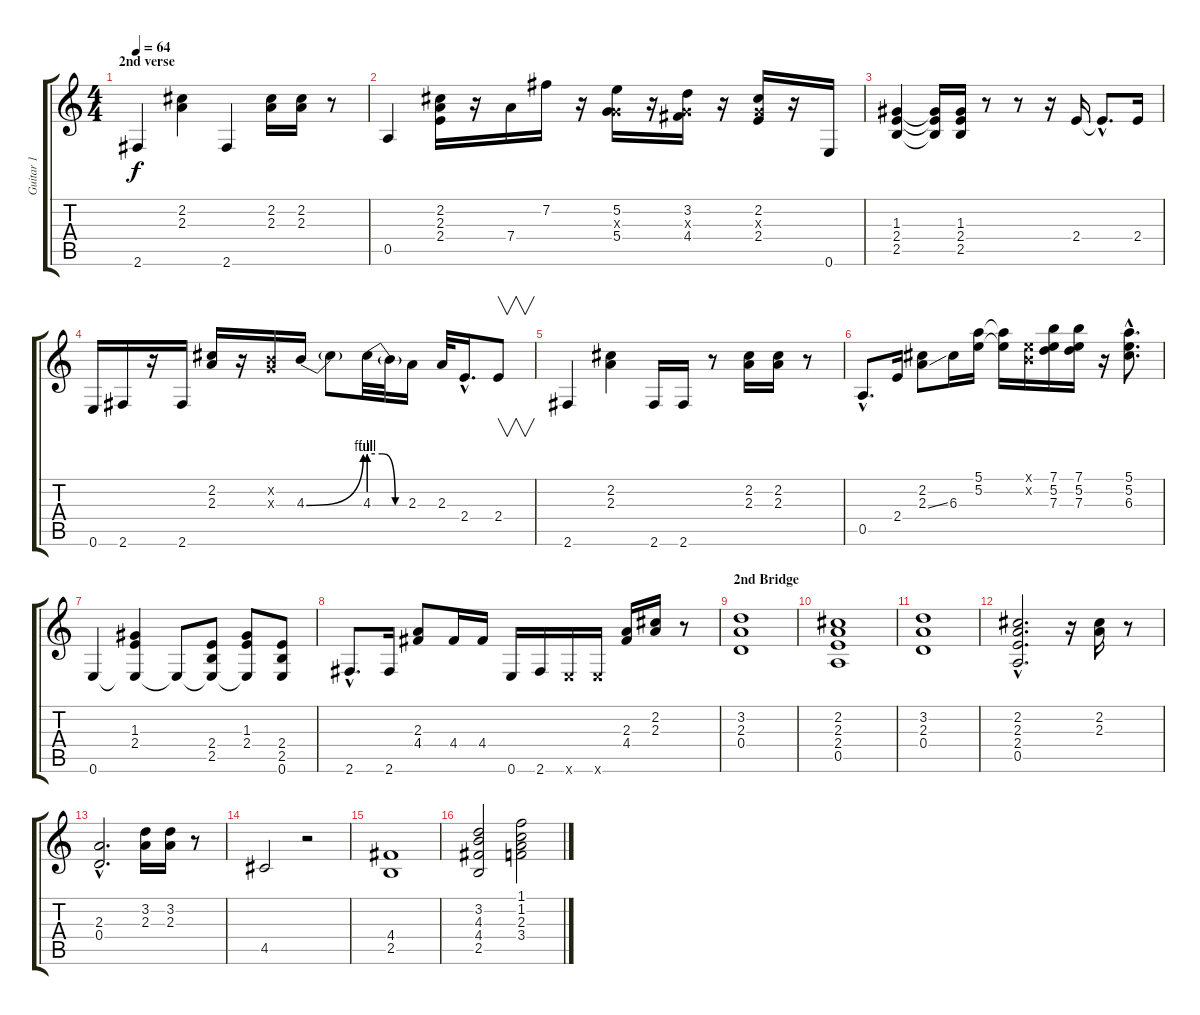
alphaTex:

\track ("Guitar 1" "Guitar 1") {instrument electricguitarclean}
\staff {score tabs}
\tuning (E4 B3 G3 D3 A2 E2) {hide}
\ts (4 4)
\section ("" "2nd verse")
\tempo 64
\clef g2
\ks c
2.6.4{dy f} (2.2 2.3).4 2.6.4 (2.2 2.3).16 (2.2 2.3).16 r.8 |
0.5.4 (2.2 2.3 2.4).16 r.16 7.4.16 7.2.16 r.16 (5.2 0.3{x} 5.4).16 r.16 (3.2 0.3{x} 4.4).16 r.16 (2.2 0.3{x} 2.4).16 r.16 0.6.16 |
(1.3 2.4 2.5).4 (1.3{t} 2.4{t} 2.5{t}).16 (1.3 2.4 2.5).16 r.8 r.8 r.16 2.4.16 2.4{hac t}.8{d} 2.4.16 |
0.6.16 2.6.16 r.16 2.6.16 (2.2 2.3).16 r.16 (0.2{x} 0.3{x}).16 4.3{be (bend 0 0 60 4)}.16 4.3{t}.8 4.3{be (custom 0 4 20 4 40 0 60 0)}.32 4.3{t}.32 2.3.16 2.3.32 2.4{hac}.16{d} 2.4.8{v} |
2.6.4 (2.2 2.3).4 2.6.16 2.6.16 r.8 (2.2 2.3).16 (2.2 2.3).16 r.8 |
0.5{hac}.8{d} 2.4.16 (2.2 2.3{ss}).8 6.3.16 (5.1 5.2).16 (5.1{t} 5.2{t}).16 (0.1{x} 0.2{x}).16 (7.1 5.2 7.3).16 (7.1 5.2 7.3).16 r.16 (5.1{hac} 5.2{hac} 6.3{hac}).8{d} |
0.6.4 (1.3 2.4 0.6{t}).4 0.6{t}.8 (2.4 2.5 0.6{t}).8 (1.3 2.4 0.6{t}).8 (2.4 2.5 0.6).8 |
2.6{hac}.8{d} 2.6.16 (2.3 4.4).8 4.4.16 4.4.16 0.6.16 2.6.16 0.6{x}.16 0.6{x}.16 (2.3 4.4).16 (2.2 2.3).16 r.8 |
\section ("" "2nd Bridge")
(3.2 2.3 0.4).1 |
(2.2 2.3 2.4 0.5).1 |
(3.2 2.3 0.4).1 |
(2.2{hac} 2.3{hac} 2.4{hac} 0.5{hac}).2{d} r.16 (2.2 2.3).16 r.8 |
(2.3{hac} 0.4{hac}).2{d} (3.2 2.3).16 (3.2 2.3).16 r.8 |
4.5.2 r.2 |
(4.4 2.5).1 |
(3.2 4.3 4.4 2.5).2 (1.1 1.2 2.3 3.4).2
